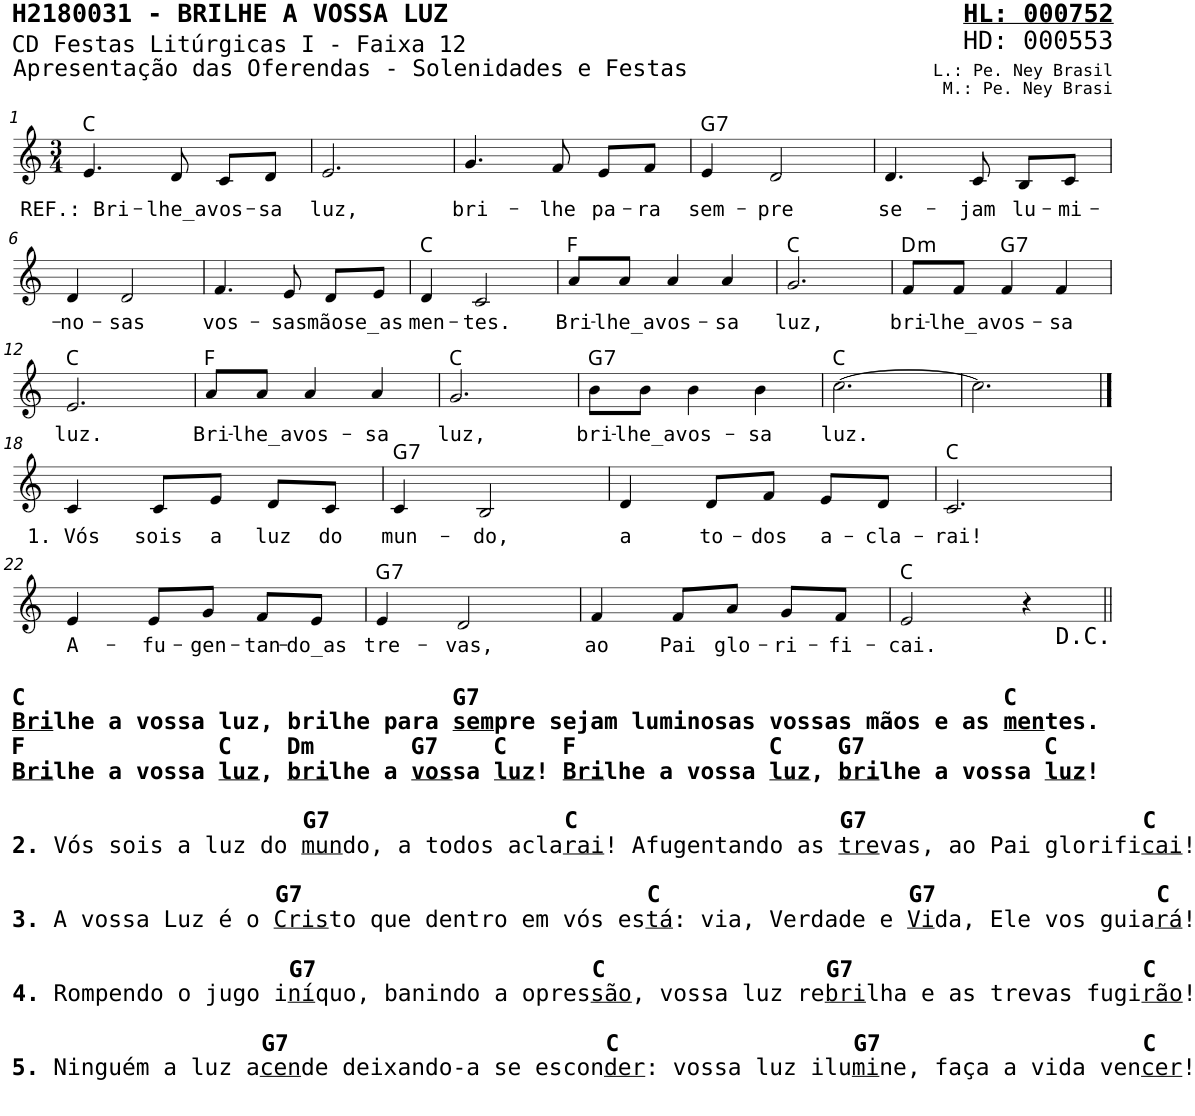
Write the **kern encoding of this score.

**kern	**text	**harte
*part1	*part1	*part1
*staff1	*staff1	*
*I"Voz	*	*
*I'V	*	*
*stria5	*	*
*clefG2	*	*
*k[]	*	*
*M3/4	*	*
=1	=1	=1
!	!LO:LY:b	!
4.e/	REF.: Bri-	C:maj
!	!LO:LY:b	!
8d/	-lhe_a	.
!	!LO:LY:b	!
8c/L	vos-	.
!	!LO:LY:b	!
8d/J	-sa	.
=2	=2	=2
!	!LO:LY:b	!
2.e/	luz,	.
=3	=3	=3
!	!LO:LY:b	!
4.g/	bri-	.
!	!LO:LY:b	!
8f/	-lhe	.
!	!LO:LY:b	!
8e/L	pa-	.
!	!LO:LY:b	!
8f/J	-ra	.
=4	=4	=4
!	!LO:LY:b	!LO:H:kt=7
4e/	sem-	G:7
!	!LO:LY:b	!
2d/	-pre	.
=5	=5	=5
!	!LO:LY:b	!
4.d/	se-	.
!	!LO:LY:b	!
8c/	-jam	.
!	!LO:LY:b	!
8B/L	lu-	.
!	!LO:LY:b	!
8c/J	-mi-	.
!!LO:LB:g=z
=6	=6	=6
!	!LO:LY:b	!
4d/	-no-	.
!	!LO:LY:b	!
2d/	-sas	.
=7	=7	=7
!	!LO:LY:b	!
4.f/	vos-	.
!	!LO:LY:b	!
8e/	-sas	.
!	!LO:LY:b	!
8d/L	mãos	.
!	!LO:LY:b	!
8e/J	e_as	.
=8	=8	=8
!	!LO:LY:b	!
4d/	men-	C:maj
!	!LO:LY:b	!
2c/	-tes.	.
=9	=9	=9
!	!LO:LY:b	!
8a/L	Bri-	F:maj
!	!LO:LY:b	!
8a/J	-lhe_a	.
!	!LO:LY:b	!
4a/	vos-	.
!	!LO:LY:b	!
4a/	-sa	.
=10	=10	=10
!	!LO:LY:b	!
2.g/	luz,	C:maj
=11	=11	=11
!	!LO:LY:b	!LO:H:kt=m
8f/L	bri-	D:min
!	!LO:LY:b	!
8f/J	-lhe_a	.
!	!LO:LY:b	!LO:H:kt=7
4f/	vos-	G:7
!	!LO:LY:b	!
4f/	-sa	.
!!LO:LB:g=z
=12	=12	=12
!	!LO:LY:b	!
2.e/	luz.	C:maj
=13	=13	=13
!	!LO:LY:b	!
8a/L	Bri-	F:maj
!	!LO:LY:b	!
8a/J	-lhe_a	.
!	!LO:LY:b	!
4a/	vos-	.
!	!LO:LY:b	!
4a/	-sa	.
=14	=14	=14
!	!LO:LY:b	!
2.g/	luz,	C:maj
=15	=15	=15
!	!LO:LY:b	!LO:H:kt=7
8b\L	bri-	G:7
!	!LO:LY:b	!
8b\J	-lhe_a	.
!	!LO:LY:b	!
4b\	vos-	.
!	!LO:LY:b	!
4b\	-sa	.
=16	=16	=16
!	!LO:LY:b	!
[2.cc\	luz.	C:maj
=17	=17	=17
2.cc\]	.	.
!!LO:LB:g=z
==18	==18	==18
!	!LO:LY:b	!
4c/	1. Vós	.
!	!LO:LY:b	!
8c/L	sois	.
!	!LO:LY:b	!
8e/J	a	.
!	!LO:LY:b	!
8d/L	luz	.
!	!LO:LY:b	!
8c/J	do	.
=19	=19	=19
!	!LO:LY:b	!LO:H:kt=7
4c/	mun-	G:7
!	!LO:LY:b	!
2B/	-do,	.
=20	=20	=20
!	!LO:LY:b	!
4d/	a	.
!	!LO:LY:b	!
8d/L	to-	.
!	!LO:LY:b	!
8f/J	-dos	.
!	!LO:LY:b	!
8e/L	a-	.
!	!LO:LY:b	!
8d/J	-cla-	.
=21	=21	=21
!	!LO:LY:b	!
2.c/	-rai!	C:maj
!!LO:LB:g=z
=22	=22	=22
!LO:TX:b:B:t=C                               G7                                      C	!	!
!LO:TX:b:t=Bri	!	!
!LO:TX:b:t=lhe a vossa luz, brilhe para	!	!
!LO:TX:b:t=sem	!	!
!LO:TX:b:t=pre sejam luminosas vossas mãos e as	!	!
!LO:TX:b:t=men	!	!
!LO:TX:b:t=tes.	!	!
!LO:TX:b:t=F              C    Dm       G7    C    F              C    G7             C	!	!
!LO:TX:b:t=Bri	!	!
!LO:TX:b:t=lhe a vossa	!	!
!LO:TX:b:t=luz	!	!
!LO:TX:b:t=,	!	!
!LO:TX:b:t=bri	!	!
!LO:TX:b:t=lhe a	!	!
!LO:TX:b:t=vos	!	!
!LO:TX:b:t=sa	!	!
!LO:TX:b:t=luz	!	!
!LO:TX:b:t=!	!	!
!LO:TX:b:t=Bri	!	!
!LO:TX:b:t=lhe a vossa	!	!
!LO:TX:b:t=luz	!	!
!LO:TX:b:t=,	!	!
!LO:TX:b:t=bri	!	!
!LO:TX:b:t=lhe a vossa	!	!
!LO:TX:b:t=luz	!	!
!LO:TX:b:t=!	!	!
!LO:TX:b:t=G7                 C                   G7                    C	!	!
!LO:TX:b:t=2.	!	!
!LO:TX:b:t=Vós sois a luz do	!	!
!LO:TX:b:t=mun	!	!
!LO:TX:b:t=do, a todos acla	!	!
!LO:TX:b:t=rai	!	!
!LO:TX:b:t=! Afugentando as	!	!
!LO:TX:b:t=tre	!	!
!LO:TX:b:t=vas, ao Pai glorifi	!	!
!LO:TX:b:t=cai	!	!
!LO:TX:b:t=!	!	!
!LO:TX:b:B:t=G7                         C                  G7                C	!	!
!LO:TX:b:t=3.	!	!
!LO:TX:b:t=A vossa Luz é o	!	!
!LO:TX:b:t=Cris	!	!
!LO:TX:b:t=to que dentro em vós es	!	!
!LO:TX:b:t=tá	!	!
!LO:TX:b:t=&colon; via, Verdade e	!	!
!LO:TX:b:t=Vi	!	!
!LO:TX:b:t=da, Ele vos guia	!	!
!LO:TX:b:t=rá	!	!
!LO:TX:b:t=!	!	!
!LO:TX:b:B:t=G7                    C      &nbsp;         G7                     C	!	!
!LO:TX:b:t=4.	!	!
!LO:TX:b:t=Rompendo o jugo i	!	!
!LO:TX:b:t=ní	!	!
!LO:TX:b:t=quo, banindo a opres	!	!
!LO:TX:b:t=são	!	!
!LO:TX:b:t=, vossa luz re	!	!
!LO:TX:b:t=bri	!	!
!LO:TX:b:t=lha e as trevas fugi	!	!
!LO:TX:b:t=rão	!	!
!LO:TX:b:t=!	!	!
!LO:TX:b:B:t=G7                       C                 G7                   C	!	!
!LO:TX:b:t=5.	!	!
!LO:TX:b:t=Ninguém a luz a	!	!
!LO:TX:b:t=cen	!	!
!LO:TX:b:t=de deixando-a se escon	!	!
!LO:TX:b:t=der	!	!
!LO:TX:b:t=&colon; vossa luz ilu	!	!
!LO:TX:b:t=mi	!	!
!LO:TX:b:t=ne, faça a vida ven	!	!
!LO:TX:b:t=cer	!	!
!LO:TX:b:t=!	!	!
!	!LO:LY:b	!
4e/	A-	.
!	!LO:LY:b	!
8e/L	-fu-	.
!	!LO:LY:b	!
8g/J	-gen-	.
!	!LO:LY:b	!
8f/L	-tan-	.
!	!LO:LY:b	!
8e/J	-do_as	.
=23	=23	=23
!	!LO:LY:b	!LO:H:kt=7
4e/	tre-	G:7
!	!LO:LY:b	!
2d/	-vas,	.
=24	=24	=24
!	!LO:LY:b	!
4f/	ao	.
!	!LO:LY:b	!
8f/L	Pai	.
!	!LO:LY:b	!
8a/J	glo-	.
!	!LO:LY:b	!
8g/L	-ri-	.
!	!LO:LY:b	!
8f/J	-fi-	.
=25	=25	=25
!	!LO:LY:b	!
2e/	-cai.	C:maj
4r	.	.
=||	=||	=||
*-	*-	*-
